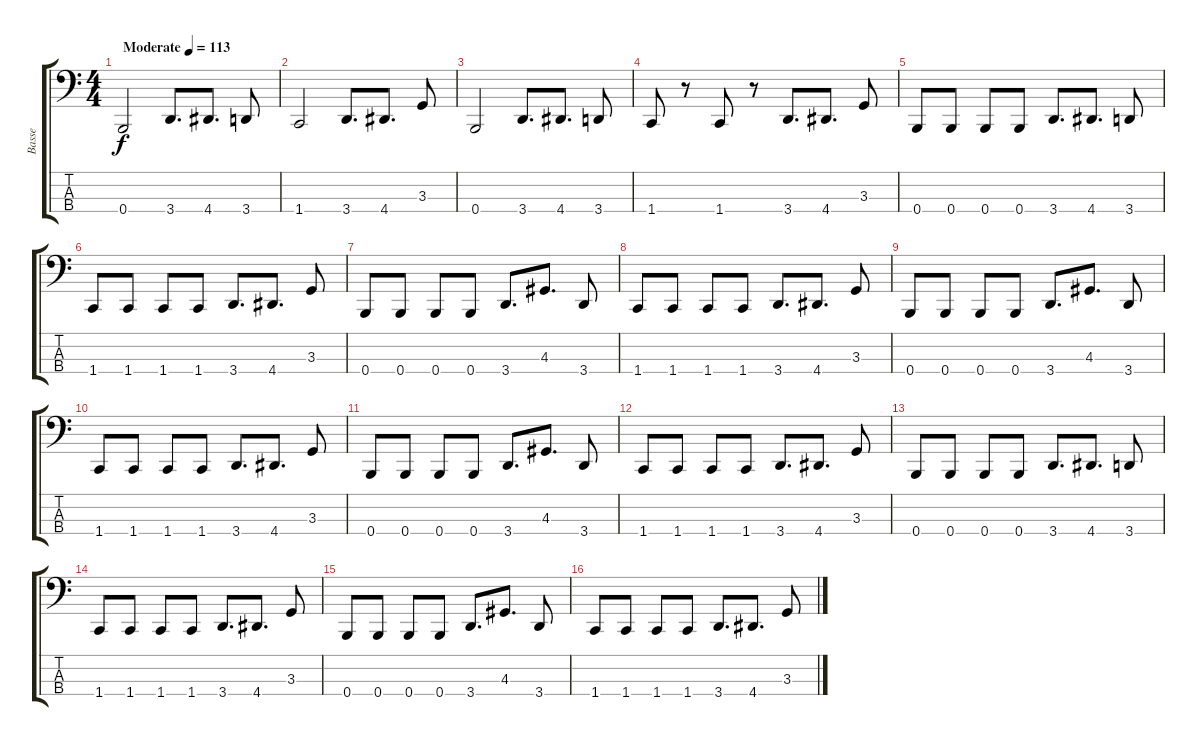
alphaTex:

\track ("Basse" "Basse") {instrument electricbassfinger}
\staff {score tabs}
\tuning (D2 A1 E1 B0) {hide}
\ts (4 4)
\tempo (113 "Moderate")
\clef f4
\ks c
0.4.2{dy f instrument electricbassfinger} 3.4.8{d} 4.4.8{d} 3.4.8 |
1.4.2 3.4.8{d} 4.4.8{d} 3.3.8 |
0.4.2 3.4.8{d} 4.4.8{d} 3.4.8 |
1.4.8 r.8 1.4.8 r.8 3.4.8{d} 4.4.8{d} 3.3.8 |
0.4.8 0.4.8 0.4.8 0.4.8 3.4.8{d} 4.4.8{d} 3.4.8 |
1.4.8 1.4.8 1.4.8 1.4.8 3.4.8{d} 4.4.8{d} 3.3.8 |
0.4.8 0.4.8 0.4.8 0.4.8 3.4.8{d} 4.3.8{d} 3.4.8 |
1.4.8 1.4.8 1.4.8 1.4.8 3.4.8{d} 4.4.8{d} 3.3.8 |
0.4.8 0.4.8 0.4.8 0.4.8 3.4.8{d} 4.3.8{d} 3.4.8 |
1.4.8 1.4.8 1.4.8 1.4.8 3.4.8{d} 4.4.8{d} 3.3.8 |
0.4.8 0.4.8 0.4.8 0.4.8 3.4.8{d} 4.3.8{d} 3.4.8 |
1.4.8 1.4.8 1.4.8 1.4.8 3.4.8{d} 4.4.8{d} 3.3.8 |
0.4.8 0.4.8 0.4.8 0.4.8 3.4.8{d} 4.4.8{d} 3.4.8 |
1.4.8 1.4.8 1.4.8 1.4.8 3.4.8{d} 4.4.8{d} 3.3.8 |
0.4.8 0.4.8 0.4.8 0.4.8 3.4.8{d} 4.3.8{d} 3.4.8 |
1.4.8 1.4.8 1.4.8 1.4.8 3.4.8{d} 4.4.8{d} 3.3.8
